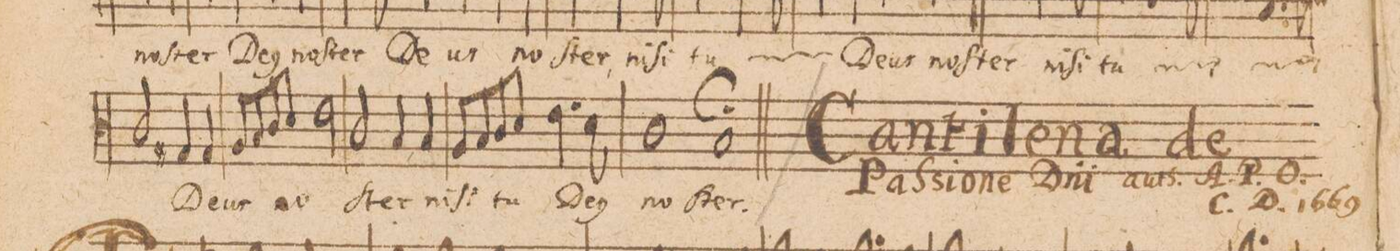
**kern	**text
*I"[CANTVS.]	*
*clefC3	*
*k[]	*
*met(C|)	*
*M2/1	*
2c/	tu
*	*Xij
4G#X/	De-
4G#/	-us
8A/L	no-
8B/	.
8c/	.
8d/J	.
2e\	.
=52-	=52-
2c/	-ſter
4B/	ni-
4B/	-ſi
8A/L	tu
8B/	.
8c/	.
8d/J	.
4.e\	De-
8d\	-(us)
=53-	=53-
1c\	no-
1B/;	-ſter.
==	==
*-	*-
